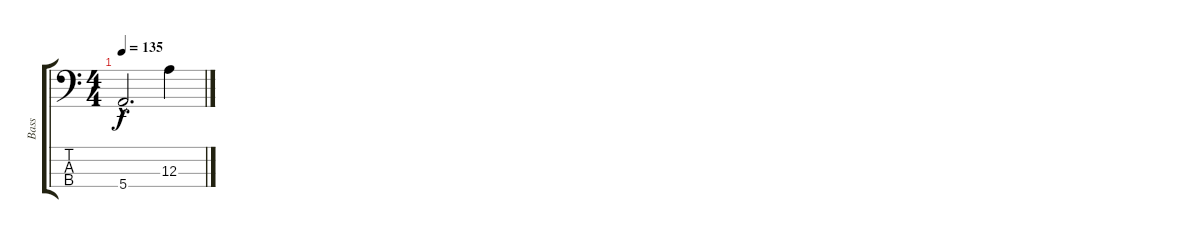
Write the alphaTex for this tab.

\track ("Bass" "Bass") {instrument electricbasspick}
\staff {score tabs}
\tuning (G2 D2 A1 E1) {hide}
\ts (4 4)
\tempo 135
\clef f4
\ks c
5.4{hac t}.2{d dy f} 12.3.4
